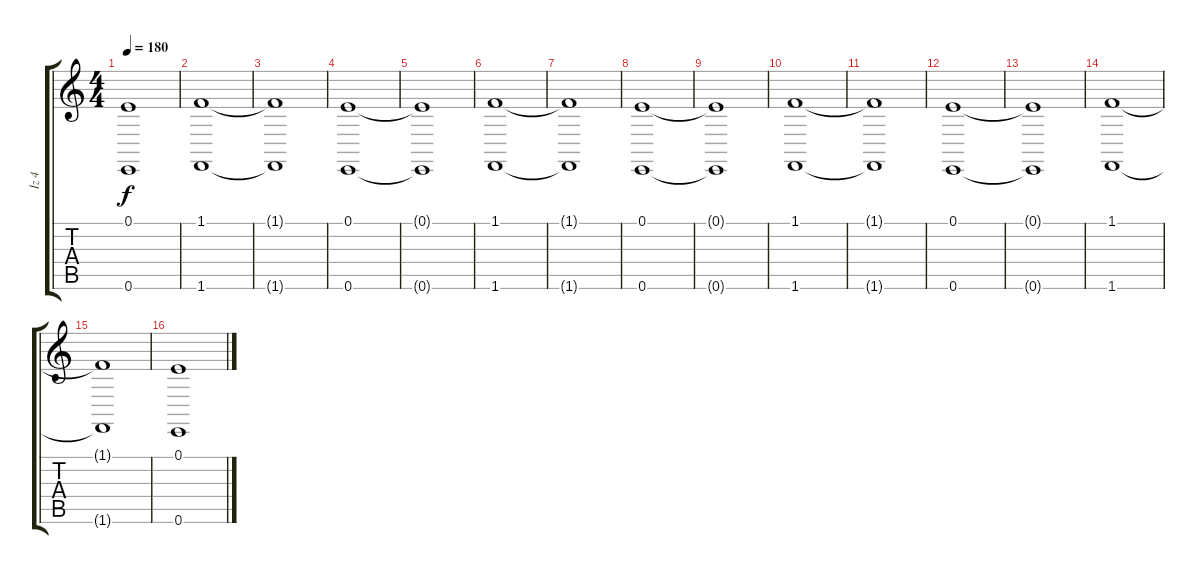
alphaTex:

\track ("İz 4" "İz 4") {instrument pad6metallic}
\staff {score tabs}
\tuning (E4 B3 G3 D3 A2 E2) {hide}
\ts (4 4)
\tempo 180
\clef g2
\ks c
(0.1{t} 0.6{t}).1{dy f} |
(1.1 1.6).1 |
(1.1{t} 1.6{t}).1 |
(0.1 0.6).1 |
(0.1{t} 0.6{t}).1 |
(1.1 1.6).1{instrument fx6goblins} |
(1.1{t} 1.6{t}).1 |
(0.1 0.6).1 |
(0.1{t} 0.6{t}).1 |
(1.1 1.6).1 |
(1.1{t} 1.6{t}).1 |
(0.1 0.6).1 |
(0.1{t} 0.6{t}).1 |
(1.1 1.6).1 |
(1.1{t} 1.6{t}).1 |
(0.1 0.6).1
